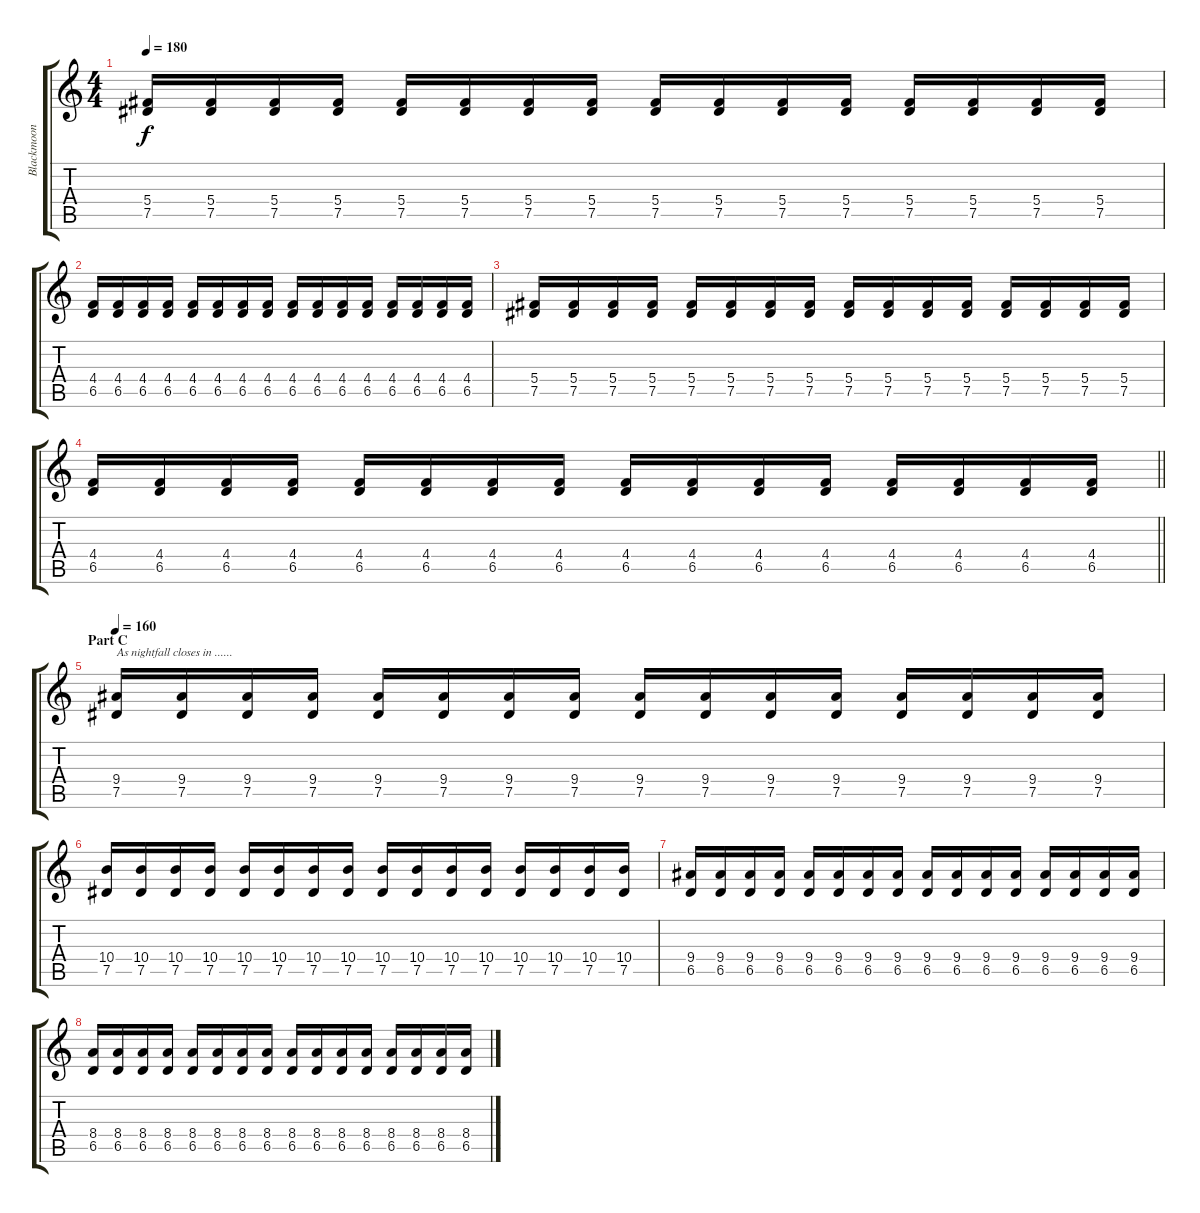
\track ("Blackmoon" "Blackmoon") {instrument distortionguitar}
\staff {score tabs}
\tuning (Eb4 Bb3 Gb3 Db3 Ab2 Eb2) {hide}
\ts (4 4)
\tempo 180
\clef g2
\ks c
(5.4 7.5).16{dy f} (5.4 7.5).16 (5.4 7.5).16 (5.4 7.5).16 (5.4 7.5).16 (5.4 7.5).16 (5.4 7.5).16 (5.4 7.5).16 (5.4 7.5).16 (5.4 7.5).16 (5.4 7.5).16 (5.4 7.5).16 (5.4 7.5).16 (5.4 7.5).16 (5.4 7.5).16 (5.4 7.5).16 |
(4.4 6.5).16 (4.4 6.5).16 (4.4 6.5).16 (4.4 6.5).16 (4.4 6.5).16 (4.4 6.5).16 (4.4 6.5).16 (4.4 6.5).16 (4.4 6.5).16 (4.4 6.5).16 (4.4 6.5).16 (4.4 6.5).16 (4.4 6.5).16 (4.4 6.5).16 (4.4 6.5).16 (4.4 6.5).16 |
(5.4 7.5).16 (5.4 7.5).16 (5.4 7.5).16 (5.4 7.5).16 (5.4 7.5).16 (5.4 7.5).16 (5.4 7.5).16 (5.4 7.5).16 (5.4 7.5).16 (5.4 7.5).16 (5.4 7.5).16 (5.4 7.5).16 (5.4 7.5).16 (5.4 7.5).16 (5.4 7.5).16 (5.4 7.5).16 |
\barLineRight lightlight
(4.4 6.5).16 (4.4 6.5).16 (4.4 6.5).16 (4.4 6.5).16 (4.4 6.5).16 (4.4 6.5).16 (4.4 6.5).16 (4.4 6.5).16 (4.4 6.5).16 (4.4 6.5).16 (4.4 6.5).16 (4.4 6.5).16 (4.4 6.5).16 (4.4 6.5).16 (4.4 6.5).16 (4.4 6.5).16 |
\section ("" "Part C")
\tempo 160
(9.4 7.5).16{txt "As nightfall closes in ......"} (9.4 7.5).16 (9.4 7.5).16 (9.4 7.5).16 (9.4 7.5).16 (9.4 7.5).16 (9.4 7.5).16 (9.4 7.5).16 (9.4 7.5).16 (9.4 7.5).16 (9.4 7.5).16 (9.4 7.5).16 (9.4 7.5).16 (9.4 7.5).16 (9.4 7.5).16 (9.4 7.5).16 |
(10.4 7.5).16 (10.4 7.5).16 (10.4 7.5).16 (10.4 7.5).16 (10.4 7.5).16 (10.4 7.5).16 (10.4 7.5).16 (10.4 7.5).16 (10.4 7.5).16 (10.4 7.5).16 (10.4 7.5).16 (10.4 7.5).16 (10.4 7.5).16 (10.4 7.5).16 (10.4 7.5).16 (10.4 7.5).16 |
(9.4 6.5).16 (9.4 6.5).16 (9.4 6.5).16 (9.4 6.5).16 (9.4 6.5).16 (9.4 6.5).16 (9.4 6.5).16 (9.4 6.5).16 (9.4 6.5).16 (9.4 6.5).16 (9.4 6.5).16 (9.4 6.5).16 (9.4 6.5).16 (9.4 6.5).16 (9.4 6.5).16 (9.4 6.5).16 |
(8.4 6.5).16 (8.4 6.5).16 (8.4 6.5).16 (8.4 6.5).16 (8.4 6.5).16 (8.4 6.5).16 (8.4 6.5).16 (8.4 6.5).16 (8.4 6.5).16 (8.4 6.5).16 (8.4 6.5).16 (8.4 6.5).16 (8.4 6.5).16 (8.4 6.5).16 (8.4 6.5).16 (8.4 6.5).16
